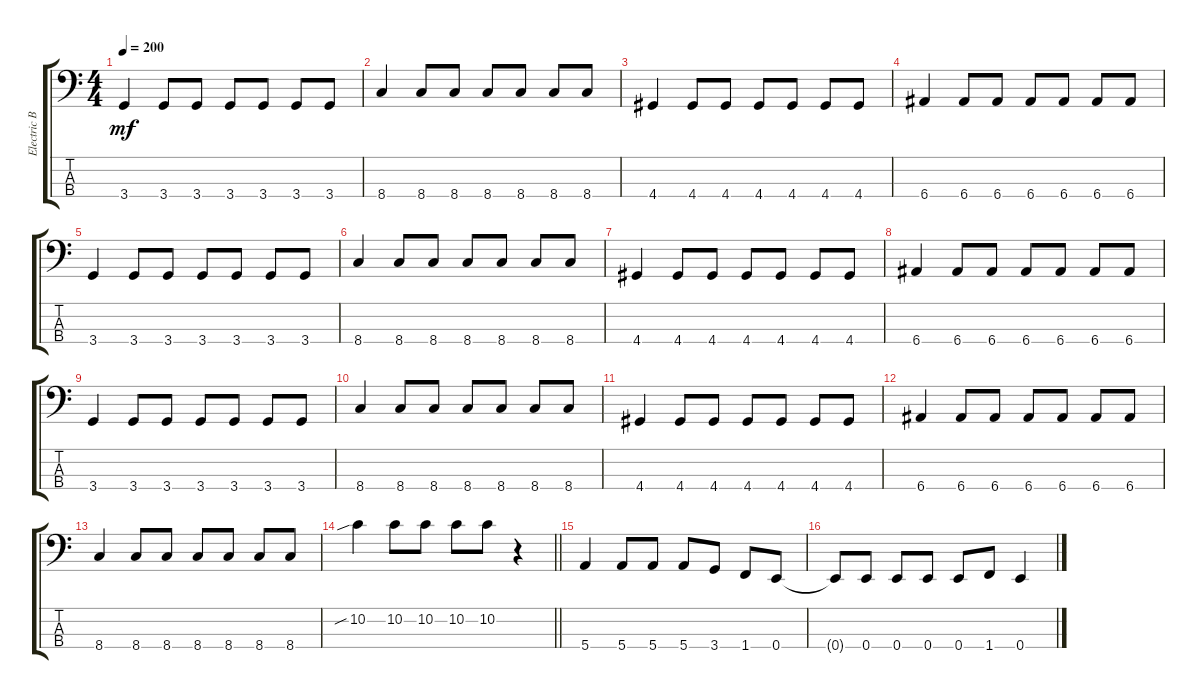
\track ("Electric Bass" "Electric B") {instrument electricbassfinger}
\staff {score tabs}
\tuning (G2 D2 A1 E1) {hide}
\ts (4 4)
\tempo 200
\clef f4
\ks c
3.4.4{dy mf} 3.4.8 3.4.8 3.4.8 3.4.8 3.4.8 3.4.8 |
8.4.4 8.4.8 8.4.8 8.4.8 8.4.8 8.4.8 8.4.8 |
4.4.4 4.4.8 4.4.8 4.4.8 4.4.8 4.4.8 4.4.8 |
6.4.4 6.4.8 6.4.8 6.4.8 6.4.8 6.4.8 6.4.8 |
3.4.4 3.4.8 3.4.8 3.4.8 3.4.8 3.4.8 3.4.8 |
8.4.4 8.4.8 8.4.8 8.4.8 8.4.8 8.4.8 8.4.8 |
4.4.4 4.4.8 4.4.8 4.4.8 4.4.8 4.4.8 4.4.8 |
6.4.4 6.4.8 6.4.8 6.4.8 6.4.8 6.4.8 6.4.8 |
3.4.4 3.4.8 3.4.8 3.4.8 3.4.8 3.4.8 3.4.8 |
8.4.4 8.4.8 8.4.8 8.4.8 8.4.8 8.4.8 8.4.8 |
4.4.4 4.4.8 4.4.8 4.4.8 4.4.8 4.4.8 4.4.8 |
6.4.4 6.4.8 6.4.8 6.4.8 6.4.8 6.4.8 6.4.8 |
8.4.4 8.4.8 8.4.8 8.4.8 8.4.8 8.4.8 8.4.8 |
\barLineRight lightlight
10.2{sib}.4 10.2.8 10.2.8 10.2.8 10.2.8 r.4 |
5.4.4 5.4.8 5.4.8 5.4.8 3.4.8 1.4.8 0.4.8 |
0.4{t}.8 0.4.8 0.4.8 0.4.8 0.4.8 1.4.8 0.4.4
